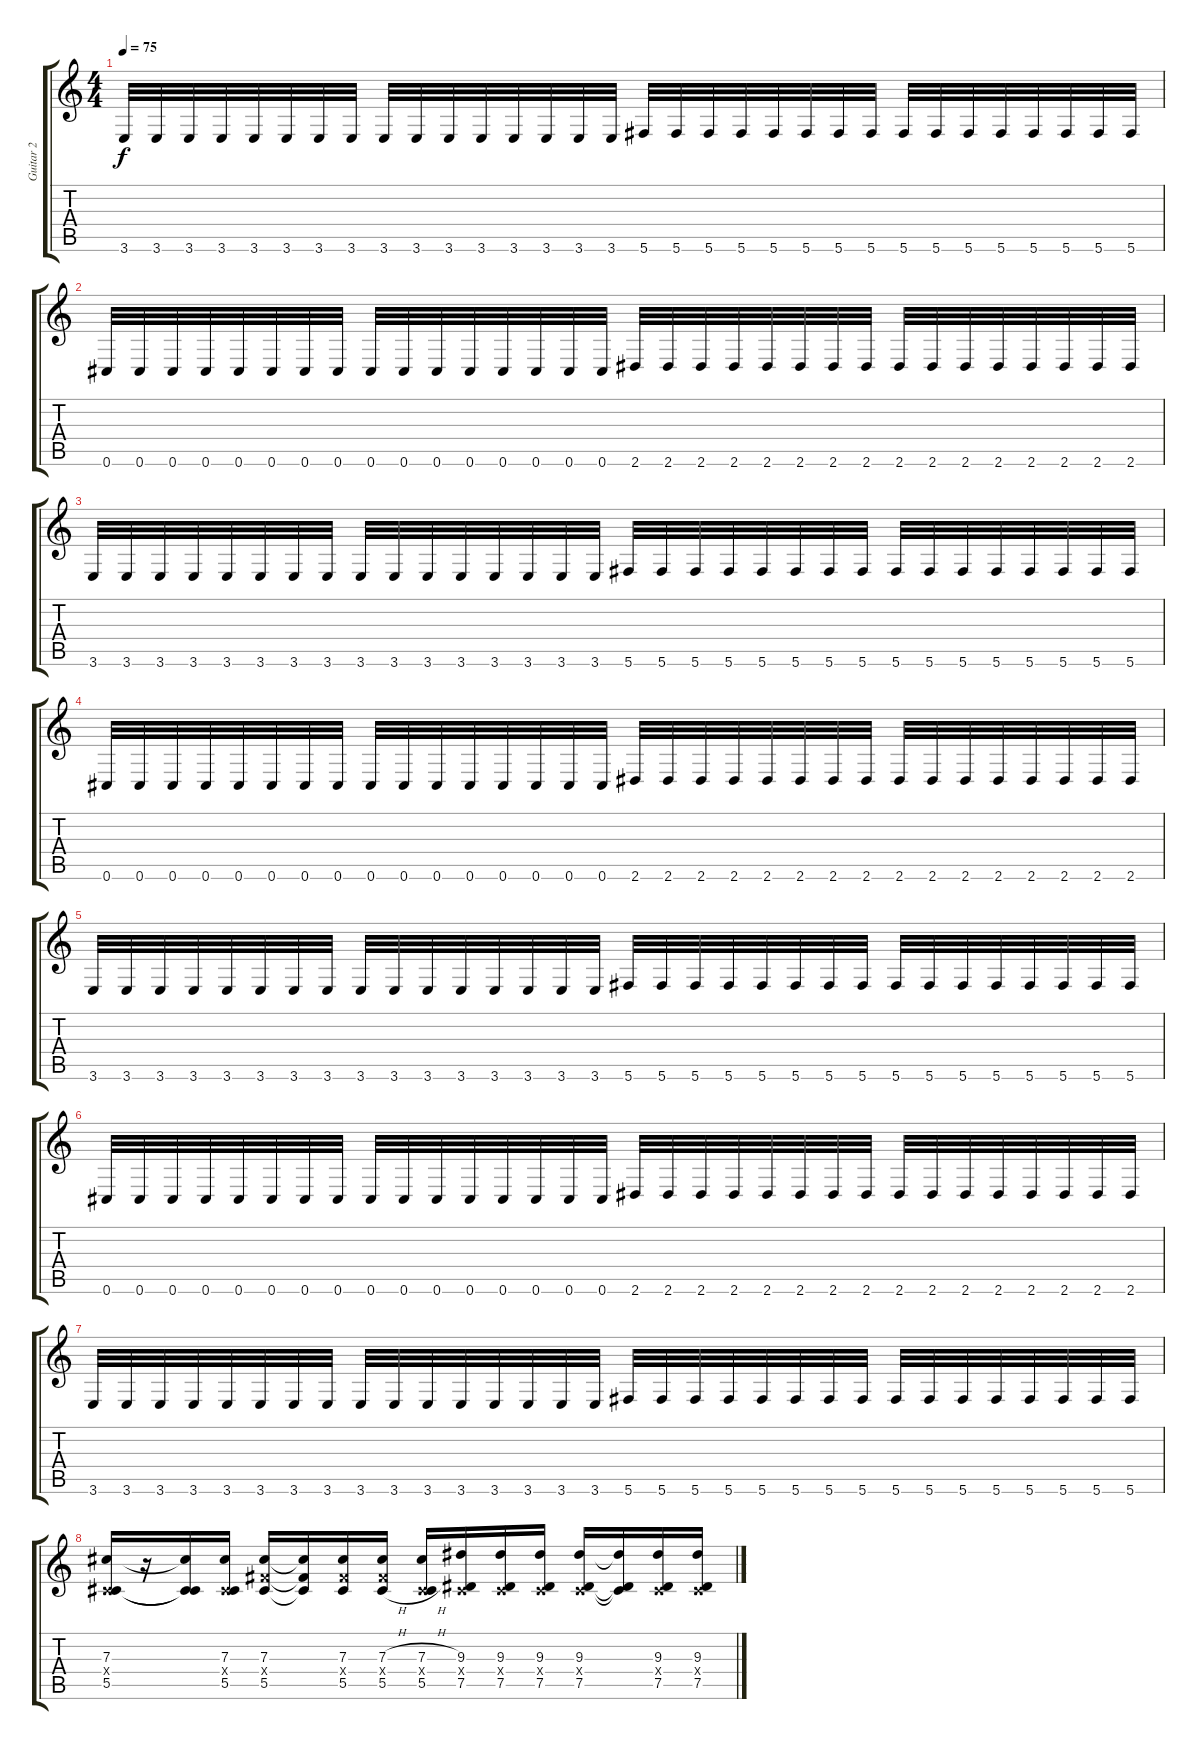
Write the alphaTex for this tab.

\track ("Guitar 2" "Guitar 2") {instrument distortionguitar}
\staff {score tabs}
\tuning (Eb4 Bb3 Gb3 Db3 Ab2 Db2) {hide}
\ts (4 4)
\tempo 75
\clef g2
\ks c
3.6.32{dy f} 3.6.32 3.6.32 3.6.32 3.6.32 3.6.32 3.6.32 3.6.32 3.6.32 3.6.32 3.6.32 3.6.32 3.6.32 3.6.32 3.6.32 3.6.32 5.6.32 5.6.32 5.6.32 5.6.32 5.6.32 5.6.32 5.6.32 5.6.32 5.6.32 5.6.32 5.6.32 5.6.32 5.6.32 5.6.32 5.6.32 5.6.32 |
0.6.32 0.6.32 0.6.32 0.6.32 0.6.32 0.6.32 0.6.32 0.6.32 0.6.32 0.6.32 0.6.32 0.6.32 0.6.32 0.6.32 0.6.32 0.6.32 2.6.32 2.6.32 2.6.32 2.6.32 2.6.32 2.6.32 2.6.32 2.6.32 2.6.32 2.6.32 2.6.32 2.6.32 2.6.32 2.6.32 2.6.32 2.6.32 |
3.6.32 3.6.32 3.6.32 3.6.32 3.6.32 3.6.32 3.6.32 3.6.32 3.6.32 3.6.32 3.6.32 3.6.32 3.6.32 3.6.32 3.6.32 3.6.32 5.6.32 5.6.32 5.6.32 5.6.32 5.6.32 5.6.32 5.6.32 5.6.32 5.6.32 5.6.32 5.6.32 5.6.32 5.6.32 5.6.32 5.6.32 5.6.32 |
0.6.32 0.6.32 0.6.32 0.6.32 0.6.32 0.6.32 0.6.32 0.6.32 0.6.32 0.6.32 0.6.32 0.6.32 0.6.32 0.6.32 0.6.32 0.6.32 2.6.32 2.6.32 2.6.32 2.6.32 2.6.32 2.6.32 2.6.32 2.6.32 2.6.32 2.6.32 2.6.32 2.6.32 2.6.32 2.6.32 2.6.32 2.6.32 |
3.6.32 3.6.32 3.6.32 3.6.32 3.6.32 3.6.32 3.6.32 3.6.32 3.6.32 3.6.32 3.6.32 3.6.32 3.6.32 3.6.32 3.6.32 3.6.32 5.6.32 5.6.32 5.6.32 5.6.32 5.6.32 5.6.32 5.6.32 5.6.32 5.6.32 5.6.32 5.6.32 5.6.32 5.6.32 5.6.32 5.6.32 5.6.32 |
0.6.32 0.6.32 0.6.32 0.6.32 0.6.32 0.6.32 0.6.32 0.6.32 0.6.32 0.6.32 0.6.32 0.6.32 0.6.32 0.6.32 0.6.32 0.6.32 2.6.32 2.6.32 2.6.32 2.6.32 2.6.32 2.6.32 2.6.32 2.6.32 2.6.32 2.6.32 2.6.32 2.6.32 2.6.32 2.6.32 2.6.32 2.6.32 |
3.6.32 3.6.32 3.6.32 3.6.32 3.6.32 3.6.32 3.6.32 3.6.32 3.6.32 3.6.32 3.6.32 3.6.32 3.6.32 3.6.32 3.6.32 3.6.32 5.6.32 5.6.32 5.6.32 5.6.32 5.6.32 5.6.32 5.6.32 5.6.32 5.6.32 5.6.32 5.6.32 5.6.32 5.6.32 5.6.32 5.6.32 5.6.32 |
(7.3 0.4{x} 5.5).16 r.16 (7.3{t} 0.4{t} 5.5{t}).16 (7.3 0.4{x} 5.5).16 (7.3 5.4{x} 5.5).16 (7.3{t} 5.4{t} 5.5{t}).16 (7.3 5.4{x} 5.5).16 (7.3{h} 5.4{x} 5.5{h}).16 (7.3{h} 0.4{x} 5.5{h}).16 (9.3 0.4{x} 7.5).16 (9.3 0.4{x} 7.5).16 (9.3 0.4{x} 7.5).16 (9.3 0.4{x} 7.5).16 (9.3{t} 0.4{t} 7.5{t}).16 (9.3 0.4{x} 7.5).16 (9.3{h} 0.4{x} 7.5{h}).16
